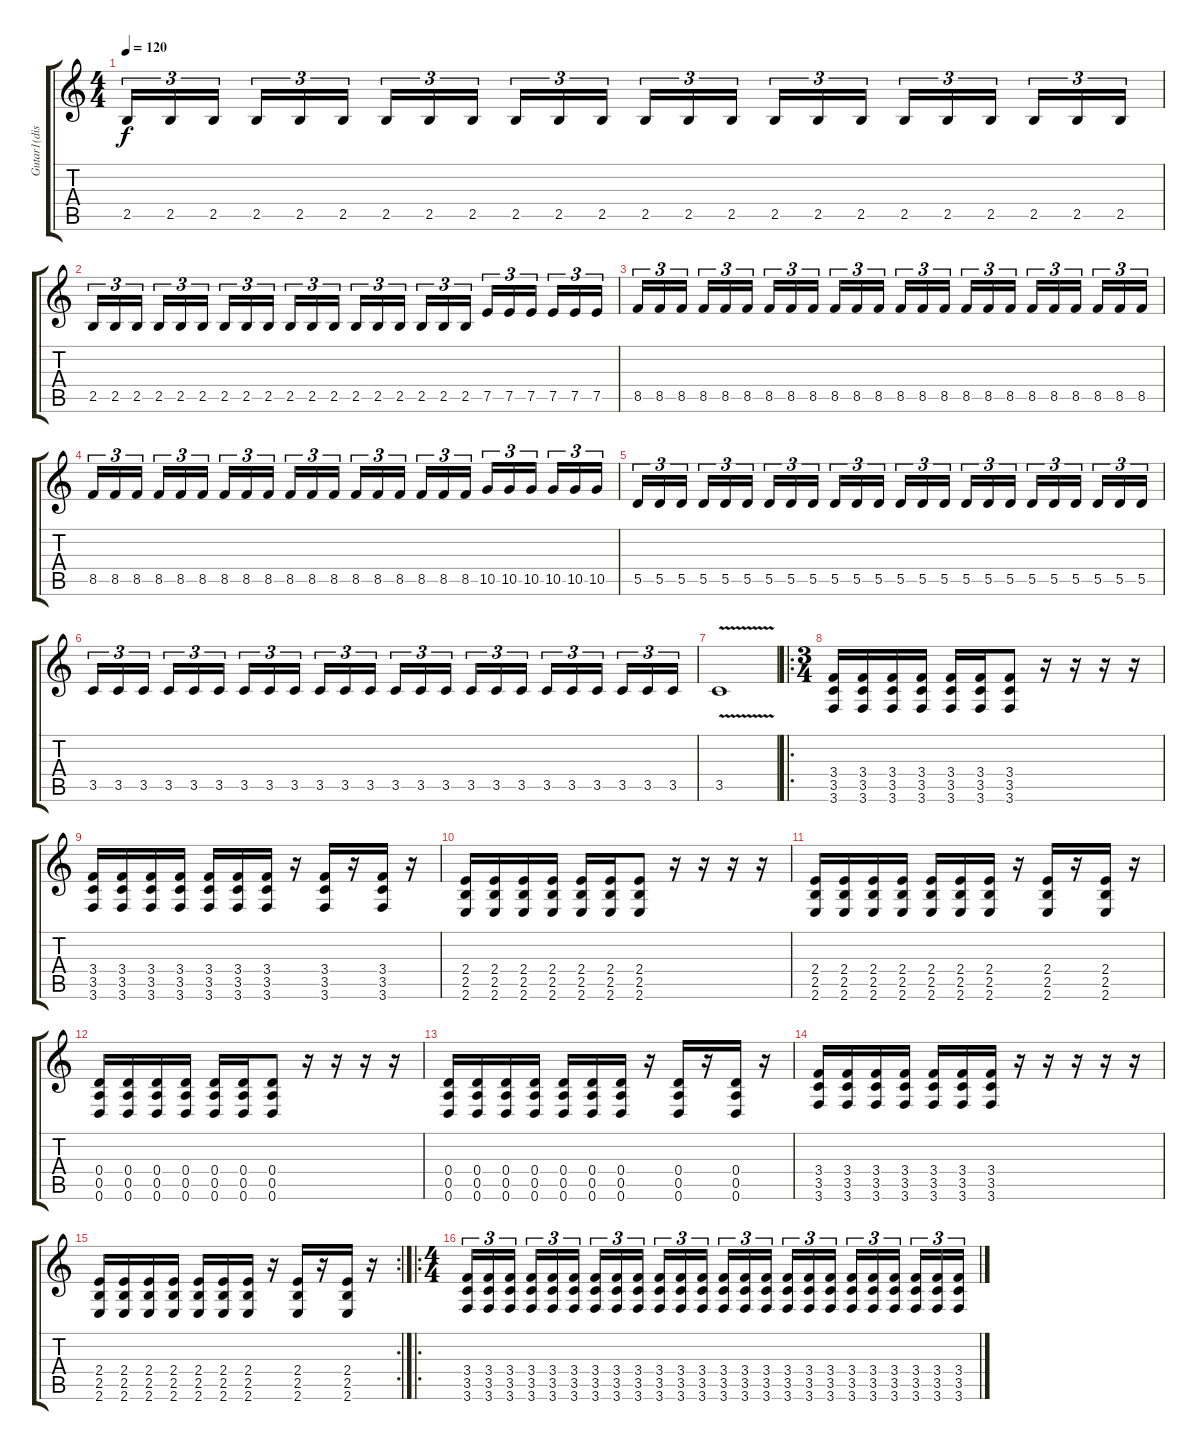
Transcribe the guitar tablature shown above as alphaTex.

\track ("Gutar1(dist)" "Gutar1(dis") {instrument distortionguitar}
\staff {score tabs}
\tuning (E4 B3 G3 D3 A2 D2) {hide}
\ts (4 4)
\tempo 120
\clef g2
\ks c
2.5.16{tu (3 2) dy f} 2.5.16{tu (3 2)} 2.5.16{tu (3 2) beam splitsecondary} 2.5.16{tu (3 2)} 2.5.16{tu (3 2)} 2.5.16{tu (3 2)} 2.5.16{tu (3 2)} 2.5.16{tu (3 2)} 2.5.16{tu (3 2) beam splitsecondary} 2.5.16{tu (3 2)} 2.5.16{tu (3 2)} 2.5.16{tu (3 2)} 2.5.16{tu (3 2)} 2.5.16{tu (3 2)} 2.5.16{tu (3 2) beam splitsecondary} 2.5.16{tu (3 2)} 2.5.16{tu (3 2)} 2.5.16{tu (3 2)} 2.5.16{tu (3 2)} 2.5.16{tu (3 2)} 2.5.16{tu (3 2) beam splitsecondary} 2.5.16{tu (3 2)} 2.5.16{tu (3 2)} 2.5.16{tu (3 2)} |
2.5.16{tu (3 2)} 2.5.16{tu (3 2)} 2.5.16{tu (3 2) beam splitsecondary} 2.5.16{tu (3 2)} 2.5.16{tu (3 2)} 2.5.16{tu (3 2)} 2.5.16{tu (3 2)} 2.5.16{tu (3 2)} 2.5.16{tu (3 2) beam splitsecondary} 2.5.16{tu (3 2)} 2.5.16{tu (3 2)} 2.5.16{tu (3 2)} 2.5.16{tu (3 2)} 2.5.16{tu (3 2)} 2.5.16{tu (3 2) beam splitsecondary} 2.5.16{tu (3 2)} 2.5.16{tu (3 2)} 2.5.16{tu (3 2)} 7.5.16{tu (3 2)} 7.5.16{tu (3 2)} 7.5.16{tu (3 2) beam splitsecondary} 7.5.16{tu (3 2)} 7.5.16{tu (3 2)} 7.5.16{tu (3 2)} |
8.5.16{tu (3 2)} 8.5.16{tu (3 2)} 8.5.16{tu (3 2) beam splitsecondary} 8.5.16{tu (3 2)} 8.5.16{tu (3 2)} 8.5.16{tu (3 2)} 8.5.16{tu (3 2)} 8.5.16{tu (3 2)} 8.5.16{tu (3 2) beam splitsecondary} 8.5.16{tu (3 2)} 8.5.16{tu (3 2)} 8.5.16{tu (3 2)} 8.5.16{tu (3 2)} 8.5.16{tu (3 2)} 8.5.16{tu (3 2) beam splitsecondary} 8.5.16{tu (3 2)} 8.5.16{tu (3 2)} 8.5.16{tu (3 2)} 8.5.16{tu (3 2)} 8.5.16{tu (3 2)} 8.5.16{tu (3 2) beam splitsecondary} 8.5.16{tu (3 2)} 8.5.16{tu (3 2)} 8.5.16{tu (3 2)} |
8.5.16{tu (3 2)} 8.5.16{tu (3 2)} 8.5.16{tu (3 2) beam splitsecondary} 8.5.16{tu (3 2)} 8.5.16{tu (3 2)} 8.5.16{tu (3 2)} 8.5.16{tu (3 2)} 8.5.16{tu (3 2)} 8.5.16{tu (3 2) beam splitsecondary} 8.5.16{tu (3 2)} 8.5.16{tu (3 2)} 8.5.16{tu (3 2)} 8.5.16{tu (3 2)} 8.5.16{tu (3 2)} 8.5.16{tu (3 2) beam splitsecondary} 8.5.16{tu (3 2)} 8.5.16{tu (3 2)} 8.5.16{tu (3 2)} 10.5.16{tu (3 2)} 10.5.16{tu (3 2)} 10.5.16{tu (3 2) beam splitsecondary} 10.5.16{tu (3 2)} 10.5.16{tu (3 2)} 10.5.16{tu (3 2)} |
5.5.16{tu (3 2)} 5.5.16{tu (3 2)} 5.5.16{tu (3 2) beam splitsecondary} 5.5.16{tu (3 2)} 5.5.16{tu (3 2)} 5.5.16{tu (3 2)} 5.5.16{tu (3 2)} 5.5.16{tu (3 2)} 5.5.16{tu (3 2) beam splitsecondary} 5.5.16{tu (3 2)} 5.5.16{tu (3 2)} 5.5.16{tu (3 2)} 5.5.16{tu (3 2)} 5.5.16{tu (3 2)} 5.5.16{tu (3 2) beam splitsecondary} 5.5.16{tu (3 2)} 5.5.16{tu (3 2)} 5.5.16{tu (3 2)} 5.5.16{tu (3 2)} 5.5.16{tu (3 2)} 5.5.16{tu (3 2) beam splitsecondary} 5.5.16{tu (3 2)} 5.5.16{tu (3 2)} 5.5.16{tu (3 2)} |
3.5.16{tu (3 2)} 3.5.16{tu (3 2)} 3.5.16{tu (3 2) beam splitsecondary} 3.5.16{tu (3 2)} 3.5.16{tu (3 2)} 3.5.16{tu (3 2)} 3.5.16{tu (3 2)} 3.5.16{tu (3 2)} 3.5.16{tu (3 2) beam splitsecondary} 3.5.16{tu (3 2)} 3.5.16{tu (3 2)} 3.5.16{tu (3 2)} 3.5.16{tu (3 2)} 3.5.16{tu (3 2)} 3.5.16{tu (3 2) beam splitsecondary} 3.5.16{tu (3 2)} 3.5.16{tu (3 2)} 3.5.16{tu (3 2)} 3.5.16{tu (3 2)} 3.5.16{tu (3 2)} 3.5.16{tu (3 2) beam splitsecondary} 3.5.16{tu (3 2)} 3.5.16{tu (3 2)} 3.5.16{tu (3 2)} |
3.5{v}.1 |
\ro
\ts (3 4)
(3.4 3.5 3.6).16 (3.4 3.5 3.6).16 (3.4 3.5 3.6).16 (3.4 3.5 3.6).16 (3.4 3.5 3.6).16 (3.4 3.5 3.6).16 (3.4 3.5 3.6).8 r.16 r.16 r.16 r.16 |
(3.4 3.5 3.6).16 (3.4 3.5 3.6).16 (3.4 3.5 3.6).16 (3.4 3.5 3.6).16 (3.4 3.5 3.6).16 (3.4 3.5 3.6).16 (3.4 3.5 3.6).16 r.16 (3.4 3.5 3.6).16 r.16 (3.4 3.5 3.6).16 r.16 |
(2.4 2.5 2.6).16 (2.4 2.5 2.6).16 (2.4 2.5 2.6).16 (2.4 2.5 2.6).16 (2.4 2.5 2.6).16 (2.4 2.5 2.6).16 (2.4 2.5 2.6).8 r.16 r.16 r.16 r.16 |
(2.4 2.5 2.6).16 (2.4 2.5 2.6).16 (2.4 2.5 2.6).16 (2.4 2.5 2.6).16 (2.4 2.5 2.6).16 (2.4 2.5 2.6).16 (2.4 2.5 2.6).16 r.16 (2.4 2.5 2.6).16 r.16 (2.4 2.5 2.6).16 r.16 |
(0.4 0.5 0.6).16 (0.4 0.5 0.6).16 (0.4 0.5 0.6).16 (0.4 0.5 0.6).16 (0.4 0.5 0.6).16 (0.4 0.5 0.6).16 (0.4 0.5 0.6).8 r.16 r.16 r.16 r.16 |
(0.4 0.5 0.6).16 (0.4 0.5 0.6).16 (0.4 0.5 0.6).16 (0.4 0.5 0.6).16 (0.4 0.5 0.6).16 (0.4 0.5 0.6).16 (0.4 0.5 0.6).16 r.16 (0.4 0.5 0.6).16 r.16 (0.4 0.5 0.6).16 r.16 |
(3.4 3.5 3.6).16 (3.4 3.5 3.6).16 (3.4 3.5 3.6).16 (3.4 3.5 3.6).16 (3.4 3.5 3.6).16 (3.4 3.5 3.6).16 (3.4 3.5 3.6).16 r.16 r.16 r.16 r.16 r.16 |
\rc 2
(2.4 2.5 2.6).16 (2.4 2.5 2.6).16 (2.4 2.5 2.6).16 (2.4 2.5 2.6).16 (2.4 2.5 2.6).16 (2.4 2.5 2.6).16 (2.4 2.5 2.6).16 r.16 (2.4 2.5 2.6).16 r.16 (2.4 2.5 2.6).16 r.16 |
\ro
\ts (4 4)
(3.4 3.5 3.6).16{tu (3 2)} (3.4 3.5 3.6).16{tu (3 2)} (3.4 3.5 3.6).16{tu (3 2) beam splitsecondary} (3.4 3.5 3.6).16{tu (3 2)} (3.4 3.5 3.6).16{tu (3 2)} (3.4 3.5 3.6).16{tu (3 2)} (3.4 3.5 3.6).16{tu (3 2)} (3.4 3.5 3.6).16{tu (3 2)} (3.4 3.5 3.6).16{tu (3 2) beam splitsecondary} (3.4 3.5 3.6).16{tu (3 2)} (3.4 3.5 3.6).16{tu (3 2)} (3.4 3.5 3.6).16{tu (3 2)} (3.4 3.5 3.6).16{tu (3 2)} (3.4 3.5 3.6).16{tu (3 2)} (3.4 3.5 3.6).16{tu (3 2) beam splitsecondary} (3.4 3.5 3.6).16{tu (3 2)} (3.4 3.5 3.6).16{tu (3 2)} (3.4 3.5 3.6).16{tu (3 2)} (3.4 3.5 3.6).16{tu (3 2)} (3.4 3.5 3.6).16{tu (3 2)} (3.4 3.5 3.6).16{tu (3 2) beam splitsecondary} (3.4 3.5 3.6).16{tu (3 2)} (3.4 3.5 3.6).16{tu (3 2)} (3.4 3.5 3.6).16{tu (3 2)}
